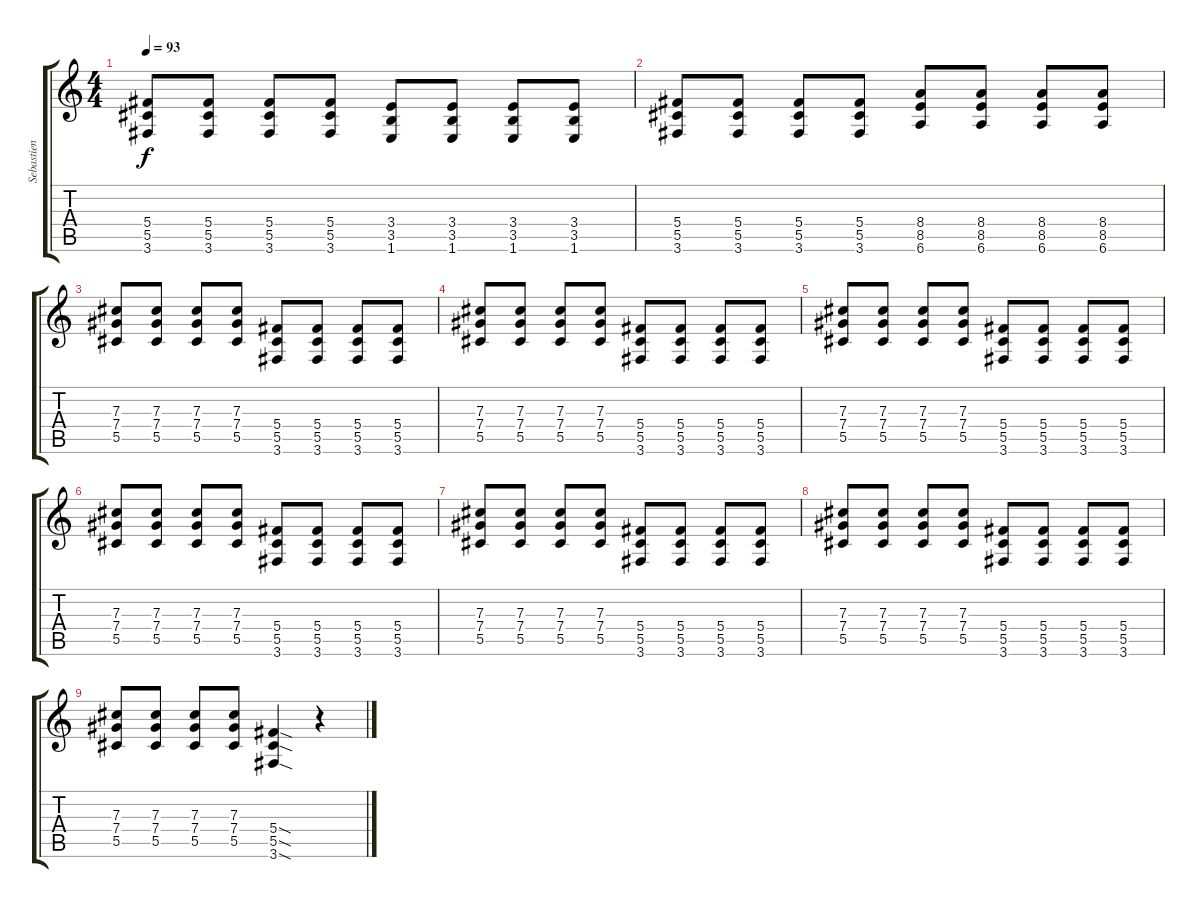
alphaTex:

\track ("Sebastien" "Sebastien") {instrument distortionguitar}
\staff {score tabs}
\tuning (Eb4 Bb3 Gb3 Db3 Ab2 Eb2) {hide}
\ts (4 4)
\tempo 93
\clef g2
\ks c
(5.4 5.5 3.6).8{dy f} (5.4 5.5 3.6).8 (5.4 5.5 3.6).8 (5.4 5.5 3.6).8 (3.4 3.5 1.6).8 (3.4 3.5 1.6).8 (3.4 3.5 1.6).8 (3.4 3.5 1.6).8 |
(5.4 5.5 3.6).8 (5.4 5.5 3.6).8 (5.4 5.5 3.6).8 (5.4 5.5 3.6).8 (8.4 8.5 6.6).8 (8.4 8.5 6.6).8 (8.4 8.5 6.6).8 (8.4 8.5 6.6).8 |
(7.3 7.4 5.5).8 (7.3 7.4 5.5).8 (7.3 7.4 5.5).8 (7.3 7.4 5.5).8 (5.4 5.5 3.6).8 (5.4 5.5 3.6).8 (5.4 5.5 3.6).8 (5.4 5.5 3.6).8 |
(7.3 7.4 5.5).8 (7.3 7.4 5.5).8 (7.3 7.4 5.5).8 (7.3 7.4 5.5).8 (5.4 5.5 3.6).8 (5.4 5.5 3.6).8 (5.4 5.5 3.6).8 (5.4 5.5 3.6).8 |
(7.3 7.4 5.5).8 (7.3 7.4 5.5).8 (7.3 7.4 5.5).8 (7.3 7.4 5.5).8 (5.4 5.5 3.6).8 (5.4 5.5 3.6).8 (5.4 5.5 3.6).8 (5.4 5.5 3.6).8 |
(7.3 7.4 5.5).8 (7.3 7.4 5.5).8 (7.3 7.4 5.5).8 (7.3 7.4 5.5).8 (5.4 5.5 3.6).8 (5.4 5.5 3.6).8 (5.4 5.5 3.6).8 (5.4 5.5 3.6).8 |
(7.3 7.4 5.5).8 (7.3 7.4 5.5).8 (7.3 7.4 5.5).8 (7.3 7.4 5.5).8 (5.4 5.5 3.6).8 (5.4 5.5 3.6).8 (5.4 5.5 3.6).8 (5.4 5.5 3.6).8 |
(7.3 7.4 5.5).8 (7.3 7.4 5.5).8 (7.3 7.4 5.5).8 (7.3 7.4 5.5).8 (5.4 5.5 3.6).8 (5.4 5.5 3.6).8 (5.4 5.5 3.6).8 (5.4 5.5 3.6).8 |
(7.3 7.4 5.5).8 (7.3 7.4 5.5).8 (7.3 7.4 5.5).8 (7.3 7.4 5.5).8 (5.4{sod} 5.5{sod} 3.6{sod}).4 r.4
